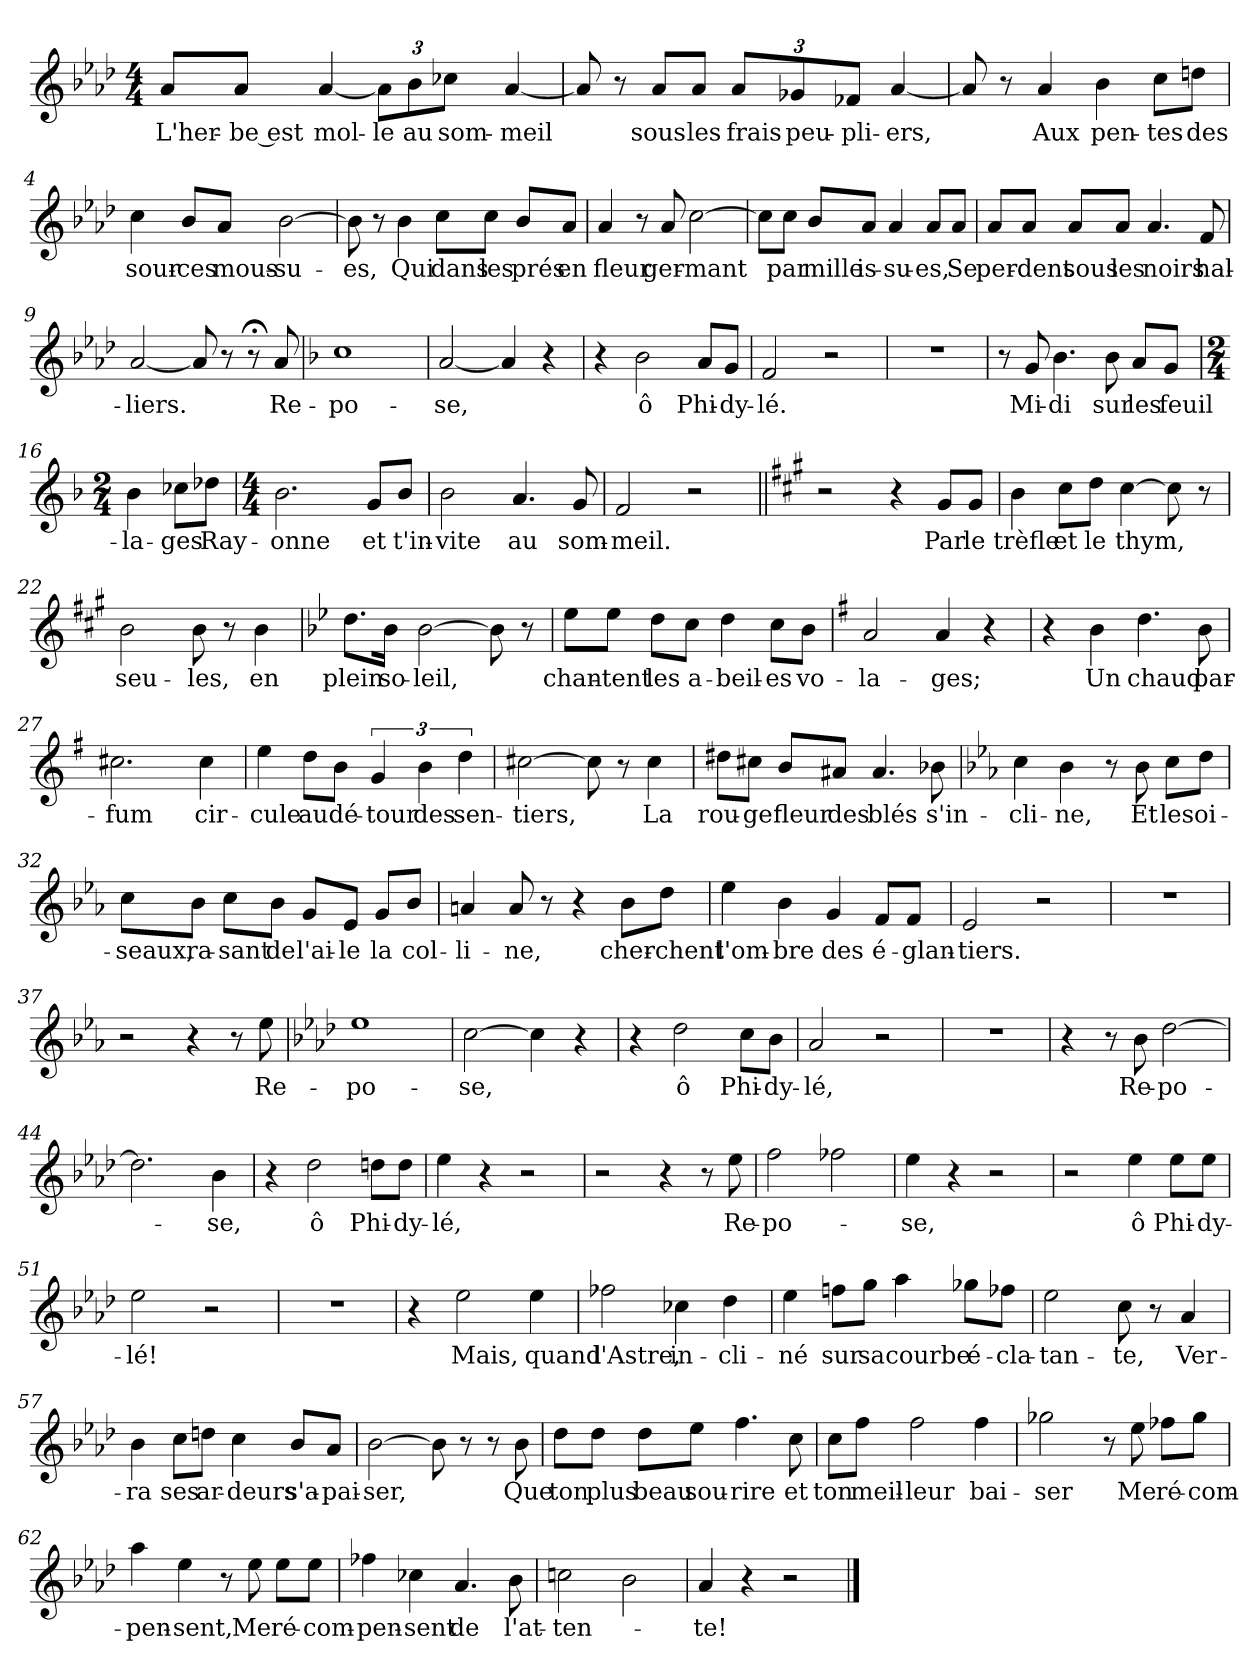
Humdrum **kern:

**kern	**text
*part1	*part1
*staff1	*staff1
*clefG2	*
*k[b-e-a-d-]	*
*M4/4	*
=1	=1
!	!LO:LY:b
8a-/L	L'her-
!	!LO:LY:b
8a-/J	-be est
!	!LO:LY:b
[4a-/	mol-
!	!LO:LY:b
12a-\L]	-le
!	!LO:LY:b
12b-\	au
!	!LO:LY:b
12cc-X\J	som-
!	!LO:LY:b
[4a-/	-meil
=2	=2
8a-/]	.
8r	.
!	!LO:LY:b
8a-/L	sous
!	!LO:LY:b
8a-/J	les
!	!LO:LY:b
12a-/L	frais
!	!LO:LY:b
12g-X/	peu-
!	!LO:LY:b
12f-X/J	-pli-
!	!LO:LY:b
[4a-/	-ers,
=3	=3
8a-/]	.
8r	.
!	!LO:LY:b
4a-/	Aux
!	!LO:LY:b
4b-\	pen-
!	!LO:LY:b
8cc\L	-tes
!	!LO:LY:b
8ddn\J	des
=4	=4
!	!LO:LY:b
4cc\	sour-
!	!LO:LY:b
8b-/L	-ces
!	!LO:LY:b
8a-/J	mous-
!	!LO:LY:b
[2b-\	-su-
!!LO:LB:g=z
=5	=5
!	!LO:LY:b
8b-\]	-es,
8r	.
!	!LO:LY:b
4b-\	Qui
!	!LO:LY:b
8cc\L	dans
!	!LO:LY:b
8cc\J	les
!	!LO:LY:b
8b-/L	prés
!	!LO:LY:b
8a-/J	en
=6	=6
!	!LO:LY:b
4a-/	fleur
8r	.
!	!LO:LY:b
8a-/	ger-
!	!LO:LY:b
[2cc\	-mant
=7	=7
8cc\L]	.
!	!LO:LY:b
8cc\J	par
!	!LO:LY:b
8b-/L	mille
!	!LO:LY:b
8a-/J	is-
!	!LO:LY:b
4a-/	-su-
!	!LO:LY:b
8a-/L	-es,
!	!LO:LY:b
8a-/J	Se
=8	=8
!	!LO:LY:b
8a-/L	per-
!	!LO:LY:b
8a-/J	-dent
!	!LO:LY:b
8a-/L	sous
!	!LO:LY:b
8a-/J	les
!	!LO:LY:b
4.a-/	noirs
!	!LO:LY:b
8f/	hal-
=9	=9
!	!LO:LY:b
[2a-/	-liers.
8a-/]	.
8r	.
8r;<	.
!	!LO:LY:b
8a-/	Re-
=10	=10
*k[b-]	*
!	!LO:LY:b
1cc	-po-
!!LO:LB:g=z
=11	=11
!	!LO:LY:b
[2a/	-se,
4a/]	.
4r	.
=12	=12
4r	.
!	!LO:LY:b
2b-\	ô
!	!LO:LY:b
8a/L	Phi-
!	!LO:LY:b
8g/J	-dy-
=13	=13
!	!LO:LY:b
2f/	-lé.
2r	.
=14	=14
1r	.
=15	=15
8r	.
!	!LO:LY:b
8g/	Mi-
!	!LO:LY:b
4.b-\	-di
!	!LO:LY:b
8b-\	sur
!	!LO:LY:b
8a/L	les
!	!LO:LY:b
8g/J	feuil-
=16	=16
*M2/4	*
!	!LO:LY:b
4b-\	-la-
!	!LO:LY:b
8cc-X\L	-ges
!	!LO:LY:b
8dd-X\J	Ray-
=17	=17
*M4/4	*
!	!LO:LY:b
2.b-\	-onne
!	!LO:LY:b
8g/L	et
!	!LO:LY:b
8b-/J	t'in-
=18	=18
!	!LO:LY:b
2b-\	-vite
!	!LO:LY:b
4.a/	au
!	!LO:LY:b
8g/	som-
=19	=19
!	!LO:LY:b
2f/	-meil.
2r	.
!!LO:LB:g=z
=20||	=20||
*k[f#c#g#]	*
2r	.
4r	.
!	!LO:LY:b
8g#/L	Par
!	!LO:LY:b
8g#/J	le
=21	=21
!	!LO:LY:b
4b\	trèfle
!	!LO:LY:b
8cc#\L	et
!	!LO:LY:b
8dd\J	le
!	!LO:LY:b
[4cc#\	thym,
8cc#\]	.
8r	.
=22	=22
!	!LO:LY:b
2b\	seu-
!	!LO:LY:b
8b\	-les,
8r	.
!	!LO:LY:b
4b\	en
=23	=23
*k[b-e-]	*
!	!LO:LY:b
8.dd\L	plein
!	!LO:LY:b
16b-\Jk	so-
!	!LO:LY:b
[2b-\	-leil,
8b-\]	.
8r	.
=24	=24
!	!LO:LY:b
8ee-\L	chan-
!	!LO:LY:b
8ee-\J	-tent
!	!LO:LY:b
8dd\L	les
!	!LO:LY:b
8cc\J	a-
!	!LO:LY:b
4dd\	-beil-
!	!LO:LY:b
8cc\L	-es
!	!LO:LY:b
8b-\J	vo-
=25	=25
*k[f#]	*
!	!LO:LY:b
2a/	-la-
!	!LO:LY:b
4a/	-ges;
4r	.
=26	=26
4r	.
!	!LO:LY:b
4b\	Un
!	!LO:LY:b
4.dd\	chaud
!	!LO:LY:b
8b\	par-
!!LO:LB:g=z
=27	=27
!	!LO:LY:b
2.cc#X\	-fum
!	!LO:LY:b
4cc#\	cir-
=28	=28
!	!LO:LY:b
4ee\	-cule
!	!LO:LY:b
8dd\L	au
!	!LO:LY:b
8b\J	dé-
!	!LO:LY:b
6g/	-tour
!	!LO:LY:b
6b\	des
!	!LO:LY:b
6dd\	sen-
=29	=29
!	!LO:LY:b
[2cc#X\	-tiers,
8cc#\]	.
8r	.
!	!LO:LY:b
4cc#\	La
=30	=30
!	!LO:LY:b
8dd#X\L	rou-
!	!LO:LY:b
8cc#X\J	-ge
!	!LO:LY:b
8b/L	fleur
!	!LO:LY:b
8a#X/J	des
!	!LO:LY:b
4.a#/	blés
!	!LO:LY:b
8b-X\	s'in-
=31	=31
*k[b-e-a-]	*
!	!LO:LY:b
4cc\	-cli-
!	!LO:LY:b
4b-\	-ne,
8r	.
!	!LO:LY:b
8b-\	Et
!	!LO:LY:b
8cc\L	les
!	!LO:LY:b
8dd\J	oi-
!!LO:LB:g=z
=32	=32
!	!LO:LY:b
8cc\L	-seaux,
!	!LO:LY:b
8b-\J	ra-
!	!LO:LY:b
8cc\L	-sant
!	!LO:LY:b
8b-\J	de
!	!LO:LY:b
8g/L	l'ai-
!	!LO:LY:b
8e-/J	-le
!	!LO:LY:b
8g/L	la
!	!LO:LY:b
8b-/J	col-
=33	=33
!	!LO:LY:b
4an/	-li-
!	!LO:LY:b
8a/	-ne,
8r	.
4r	.
!	!LO:LY:b
8b-\L	cher-
!	!LO:LY:b
8dd\J	-chent
=34	=34
!	!LO:LY:b
4ee-\	l'om-
!	!LO:LY:b
4b-\	-bre
!	!LO:LY:b
4g/	des
!	!LO:LY:b
8f/L	é-
!	!LO:LY:b
8f/J	-glan-
=35	=35
!	!LO:LY:b
2e-/	-tiers.
2r	.
=36	=36
1r	.
=37	=37
2r	.
4r	.
8r	.
!	!LO:LY:b
8ee-\	Re-
=38	=38
*k[b-e-a-d-]	*
!	!LO:LY:b
1ee-	-po-
=39	=39
!	!LO:LY:b
[2cc\	-se,
4cc\]	.
4r	.
!!LO:LB:g=z
=40	=40
4r	.
!	!LO:LY:b
2dd-\	ô
!	!LO:LY:b
8cc\L	Phi-
!	!LO:LY:b
8b-\J	-dy-
=41	=41
!	!LO:LY:b
2a-/	-lé,
2r	.
=42	=42
1r	.
=43	=43
4r	.
8r	.
!	!LO:LY:b
8b-\	Re-
!	!LO:LY:b
[2dd-\	-po-
=44	=44
2.dd-\]	.
!	!LO:LY:b
4b-\	-se,
=45	=45
4r	.
!	!LO:LY:b
2dd-\	ô
!	!LO:LY:b
8ddn\L	Phi-
!	!LO:LY:b
8dd\J	-dy-
=46	=46
!	!LO:LY:b
4ee-\	-lé,
4r	.
2r	.
=47	=47
2r	.
4r	.
8r	.
!	!LO:LY:b
8ee-\	Re-
=48	=48
!	!LO:LY:b
2ff\	-po-
2ff-X\	.
=49	=49
!	!LO:LY:b
4ee-\	-se,
4r	.
2r	.
=50	=50
2r	.
!	!LO:LY:b
4ee-\	ô
!	!LO:LY:b
8ee-\L	Phi-
!	!LO:LY:b
8ee-\J	-dy-
=51	=51
!	!LO:LY:b
2ee-\	-lé!
2r	.
!!LO:LB:g=z
=52	=52
1r	.
=53	=53
4r	.
!	!LO:LY:b
2ee-\	Mais,
!	!LO:LY:b
4ee-\	quand
=54	=54
!	!LO:LY:b
2ff-X\	l'Astre,
!	!LO:LY:b
4cc-X\	in-
!	!LO:LY:b
4dd-\	-cli-
=55	=55
!	!LO:LY:b
4ee-\	-né
!	!LO:LY:b
8ffn\L	sur
!	!LO:LY:b
8gg\J	sa
!	!LO:LY:b
4aa-\	courbe
!	!LO:LY:b
8gg-X\L	é-
!	!LO:LY:b
8ff-X\J	-cla-
=56	=56
!	!LO:LY:b
2ee-\	-tan-
!	!LO:LY:b
8cc\	-te,
8r	.
!	!LO:LY:b
4a-/	Ver-
=57	=57
!	!LO:LY:b
4b-\	-ra
!	!LO:LY:b
8cc\L	ses
!	!LO:LY:b
8ddn\J	ar-
!	!LO:LY:b
4cc\	-deurs
!	!LO:LY:b
8b-/L	s'a-
!	!LO:LY:b
8a-/J	-pai-
=58	=58
!	!LO:LY:b
[2b-\	-ser,
8b-\]	.
8r	.
8r	.
!	!LO:LY:b
8b-\	Que
!!LO:LB:g=z
=59	=59
!	!LO:LY:b
8dd-\L	ton
!	!LO:LY:b
8dd-\J	plus
!	!LO:LY:b
8dd-\L	beau
!	!LO:LY:b
8ee-\J	sou-
!	!LO:LY:b
4.ff\	-rire
!	!LO:LY:b
8cc\	et
=60	=60
!	!LO:LY:b
8cc\L	ton
!	!LO:LY:b
8ff\J	meil-
!	!LO:LY:b
2ff\	-leur
!	!LO:LY:b
4ff\	bai-
=61	=61
!	!LO:LY:b
2gg-X\	-ser
8r	.
!	!LO:LY:b
8ee-\	Me
!	!LO:LY:b
8ff-X\L	ré-
!	!LO:LY:b
8gg-\J	-com-
=62	=62
!	!LO:LY:b
4aa-\	-pen-
!	!LO:LY:b
4ee-\	-sent,
8r	.
!	!LO:LY:b
8ee-\	Me
!	!LO:LY:b
8ee-\L	ré-
!	!LO:LY:b
8ee-\J	-com-
=63	=63
!	!LO:LY:b
4ff-X\	-pen-
!	!LO:LY:b
4cc-X\	-sent
!	!LO:LY:b
4.a-/	de
!	!LO:LY:b
8b-\	l'at-
=64	=64
!	!LO:LY:b
2ccn\	-ten-
2b-\	.
=65	=65
!	!LO:LY:b
4a-/	-te!
4r	.
2r	.
==	==
*-	*-
